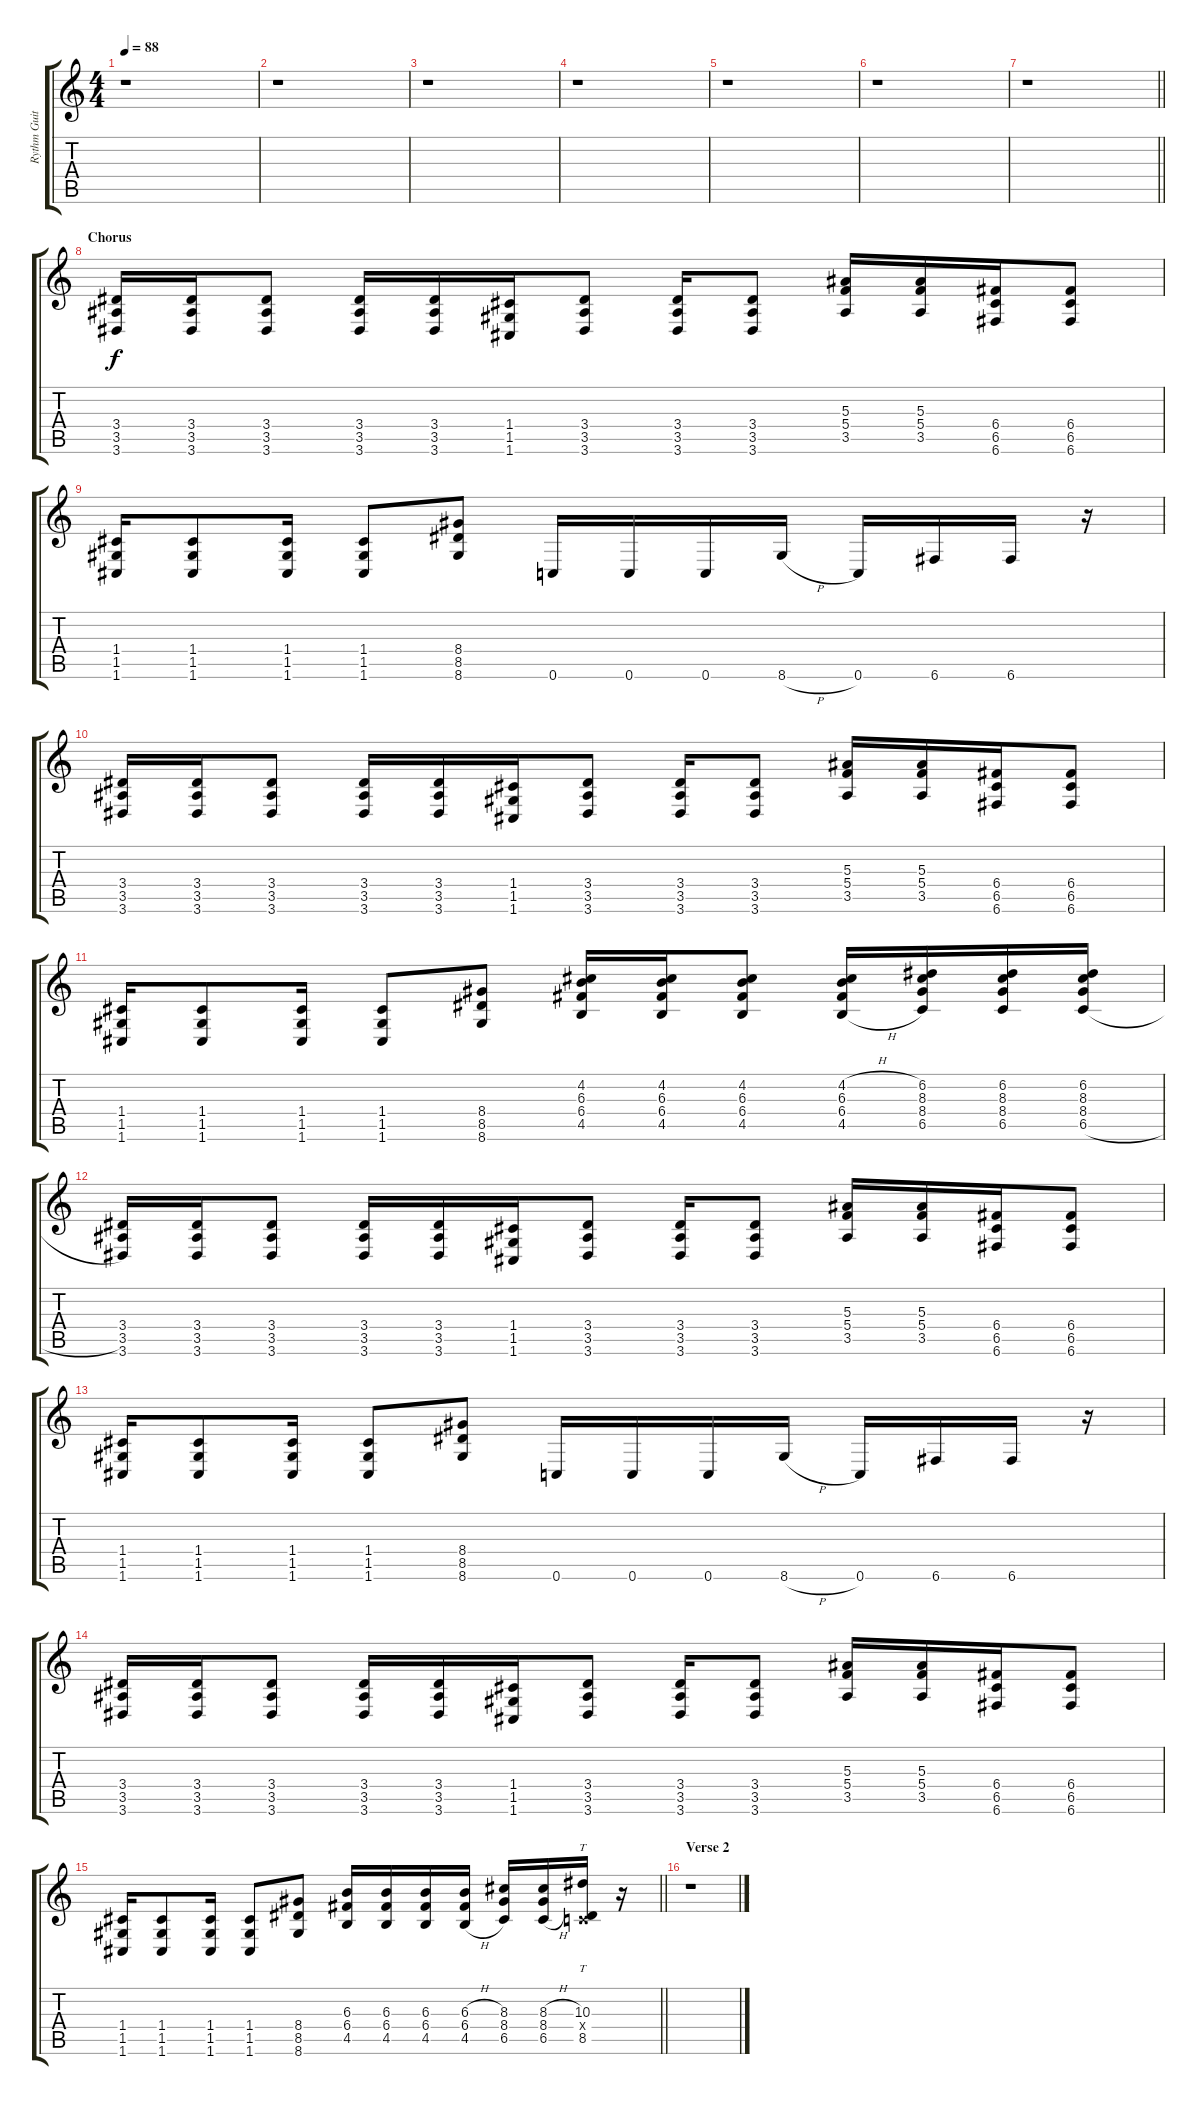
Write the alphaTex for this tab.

\track ("Rythm Guitar" "Rythm Guit") {instrument overdrivenguitar}
\staff {score tabs}
\tuning (D4 A3 F3 C3 G2 C2) {hide}
\ts (4 4)
\tempo 88
\clef g2
\ks c
r.1{dy f} |
r.1 |
r.1 |
r.1 |
r.1 |
r.1 |
\barLineRight lightlight
r.1 |
\section ("" "Chorus")
(3.4 3.5 3.6).16 (3.4 3.5 3.6).16 (3.4 3.5 3.6).8 (3.4 3.5 3.6).16 (3.4 3.5 3.6).16 (1.4 1.5 1.6).16 (3.4 3.5 3.6).8 (3.4 3.5 3.6).16 (3.4 3.5 3.6).8 (5.3 5.4 3.5).16 (5.3 5.4 3.5).16 (6.4 6.5 6.6).16 (6.4 6.5 6.6).8 |
(1.4 1.5 1.6).16 (1.4 1.5 1.6).8 (1.4 1.5 1.6).16 (1.4 1.5 1.6).8 (8.4 8.5 8.6).8 0.6.16 0.6.16 0.6.16 8.6{h}.16 0.6.16 6.6.16 6.6.16 r.16 |
(3.4 3.5 3.6).16 (3.4 3.5 3.6).16 (3.4 3.5 3.6).8 (3.4 3.5 3.6).16 (3.4 3.5 3.6).16 (1.4 1.5 1.6).16 (3.4 3.5 3.6).8 (3.4 3.5 3.6).16 (3.4 3.5 3.6).8 (5.3 5.4 3.5).16 (5.3 5.4 3.5).16 (6.4 6.5 6.6).16 (6.4 6.5 6.6).8 |
(1.4 1.5 1.6).16 (1.4 1.5 1.6).8 (1.4 1.5 1.6).16 (1.4 1.5 1.6).8 (8.4 8.5 8.6).8 (4.2 6.3 6.4 4.5).16 (4.2 6.3 6.4 4.5).16 (4.2 6.3 6.4 4.5).8 (4.2{h} 6.3 6.4 4.5{h}).16 (6.2 8.3 8.4 6.5).16 (6.2 8.3 8.4 6.5).16 (6.2 8.3 8.4 6.5{h}).16 |
(3.4 3.5 3.6).16 (3.4 3.5 3.6).16 (3.4 3.5 3.6).8 (3.4 3.5 3.6).16 (3.4 3.5 3.6).16 (1.4 1.5 1.6).16 (3.4 3.5 3.6).8 (3.4 3.5 3.6).16 (3.4 3.5 3.6).8 (5.3 5.4 3.5).16 (5.3 5.4 3.5).16 (6.4 6.5 6.6).16 (6.4 6.5 6.6).8 |
(1.4 1.5 1.6).16 (1.4 1.5 1.6).8 (1.4 1.5 1.6).16 (1.4 1.5 1.6).8 (8.4 8.5 8.6).8 0.6.16 0.6.16 0.6.16 8.6{h}.16 0.6.16 6.6.16 6.6.16 r.16 |
(3.4 3.5 3.6).16 (3.4 3.5 3.6).16 (3.4 3.5 3.6).8 (3.4 3.5 3.6).16 (3.4 3.5 3.6).16 (1.4 1.5 1.6).16 (3.4 3.5 3.6).8 (3.4 3.5 3.6).16 (3.4 3.5 3.6).8 (5.3 5.4 3.5).16 (5.3 5.4 3.5).16 (6.4 6.5 6.6).16 (6.4 6.5 6.6).8 |
\barLineRight lightlight
(1.4 1.5 1.6).16 (1.4 1.5 1.6).8 (1.4 1.5 1.6).16 (1.4 1.5 1.6).8 (8.4 8.5 8.6).8 (6.3 6.4 4.5).16 (6.3 6.4 4.5).16 (6.3 6.4 4.5).16 (6.3{h} 6.4 4.5{h}).16 (8.3 8.4 6.5).16 (8.3{h} 8.4 6.5{h}).16 (10.3 0.4{x} 8.5).16{tt} r.16 |
\section ("" "Verse 2")
r.1
